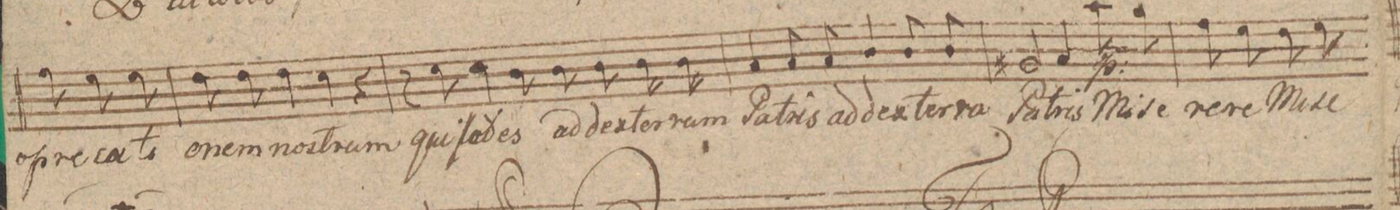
**kern	**text	**dynam
*I"Baſso.	*	*
*clefF4	*	*
*k[f#c#g#d#]	*	*
*met(c)	*	*
*M4/4	*	*
8A\	-pre-	.
8G#\	-ca-	.
8G#\	-ti-	.
=130	=130	=130
8F#\	-o-	.
8F#\	-nem	.
4F#\	no-	.
4E\	-stram	.
4r	.	.
=131	=131	=131
8r	.	.
8E\	qui	.
4E\	ſe-	.
8D#\	-des	.
8D#\	ad	.
8D#\	dex-	.
16D#\	-te-	.
16D#\	-ram	.
=132	=132	=132
4C#/	Pa-	.
8C#/	-tris	.
8C#/	ad	.
4D#/	dex-	.
8D#/	-ter-	.
8D#/	.	.
=133	=133	=133
2BB#X/	Pa-	.
4C#/	-tris	.
8c#\	Mi-	p
8B\	-ser-	.
=134	=134	=134
8A\	-re-	.
8G#\	-re	.
8F#\	Mi-	.
8G#\	-se-	.
*-	*-	*-
